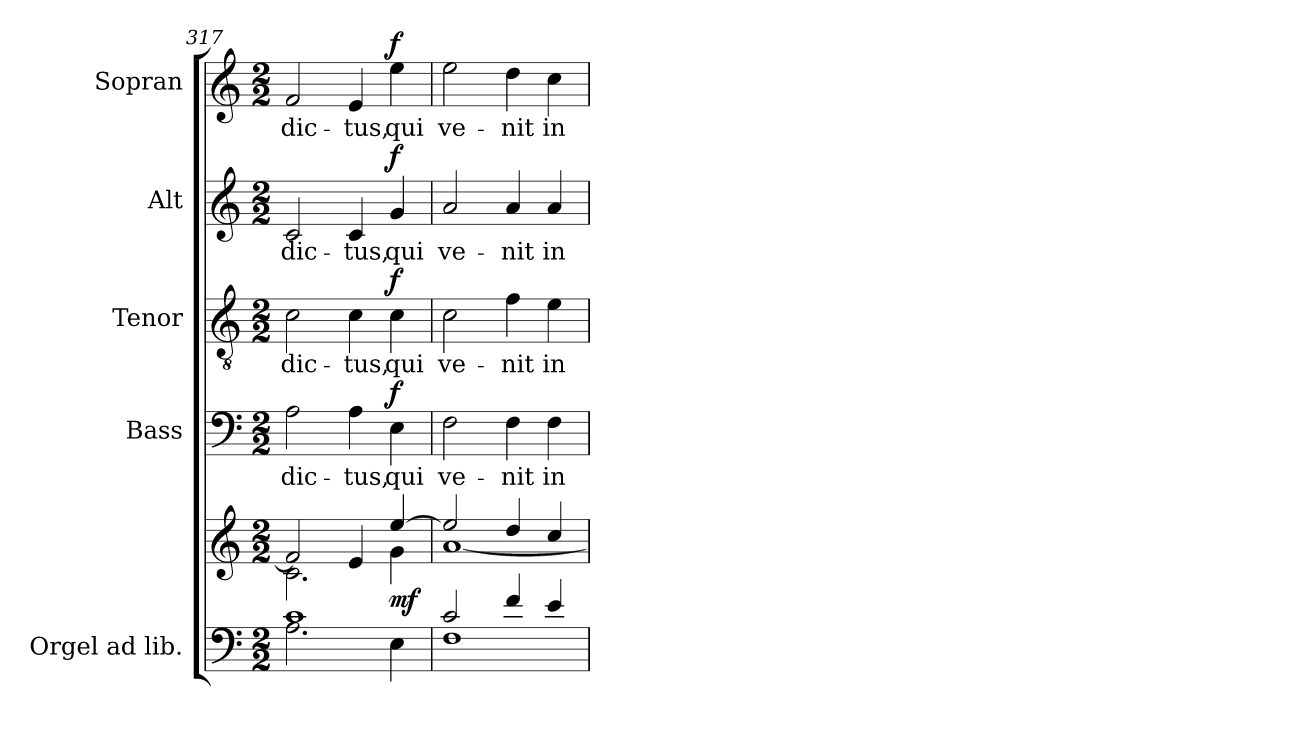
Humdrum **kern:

**kern	**kern	**dynam	**kern	**text	**dynam	**kern	**text	**dynam	**kern	**text	**dynam	**kern	**text	**dynam
*part5	*part5	*part5	*part4	*part4	*part4	*part3	*part3	*part3	*part2	*part2	*part2	*part1	*part1	*part1
*staff6	*staff5	*staff5/6	*staff4	*staff4	*staff4	*staff3	*staff3	*staff3	*staff2	*staff2	*staff2	*staff1	*staff1	*staff1
*I"Orgel ad lib.	*	*	*I"Bass	*	*	*I"Tenor	*	*	*I"Alt	*	*	*I"Sopran	*	*
*	*	*	*I'B.	*	*	*I'T.	*	*	*I'A.	*	*	*I'S.	*	*
*clefF4	*clefG2	*	*clefF4	*	*	*clefGv2	*	*	*clefG2	*	*	*clefG2	*	*
*k[]	*k[]	*	*k[]	*	*	*k[]	*	*	*k[]	*	*	*k[]	*	*
*C:	*C:	*	*C:	*	*	*C:	*	*	*C:	*	*	*C:	*	*
*M2/2	*M2/2	*	*M2/2	*	*	*M2/2	*	*	*M2/2	*	*	*M2/2	*	*
=317	=317	=317	=317	=317	=317	=317	=317	=317	=317	=317	=317	=317	=317	=317
*^	*^	*	*	*	*	*	*	*	*	*	*	*	*	*
!	!	!	!	!	!	!LO:LY:b	!	!	!LO:LY:b	!	!	!LO:LY:b	!	!	!LO:LY:b	!
1c	2.A\	2f/]	2.c\	.	2A\	-dic-	.	2c\	-dic-	.	2c/	-dic-	.	2f/	-dic-	.
!	!	!	!	!	!	!LO:LY:b	!	!	!LO:LY:b	!	!	!LO:LY:b	!	!	!LO:LY:b	!
.	.	4e/	.	.	4A\	-tus,	.	4c\	-tus,	.	4c/	-tus,	.	4e/	-tus,	.
!	!	!	!	!LO:DY:b	!	!LO:LY:b	!LO:DY:a	!	!LO:LY:b	!LO:DY:a	!	!LO:LY:b	!LO:DY:a	!	!LO:LY:b	!LO:DY:a
.	4E\	[>4ee/	4g\	mf	4E\	qui	f	4c\	qui	f	4g/	qui	f	4ee\	qui	f
=318	=318	=318	=318	=318	=318	=318	=318	=318	=318	=318	=318	=318	=318	=318	=318	=318
!	!	!	!	!	!	!LO:LY:b	!	!	!LO:LY:b	!	!	!LO:LY:b	!	!	!LO:LY:b	!
2c/	1F	2ee/]	[<1a	.	2F\	ve-	.	2c\	ve-	.	2a/	ve-	.	2ee\	ve-	.
!	!	!	!	!	!	!LO:LY:b	!	!	!LO:LY:b	!	!	!LO:LY:b	!	!	!LO:LY:b	!
4f/	.	4dd/	.	.	4F\	-nit	.	4f\	-nit	.	4a/	-nit	.	4dd\	-nit	.
!	!	!	!	!	!	!LO:LY:b	!	!	!LO:LY:b	!	!	!LO:LY:b	!	!	!LO:LY:b	!
4e/	.	4cc/	.	.	4F\	in	.	4e\	in	.	4a/	in	.	4cc\	in	.
*v	*v	*	*	*	*	*	*	*	*	*	*	*	*	*	*	*
*	*v	*v	*	*	*	*	*	*	*	*	*	*	*	*	*
=	=	=	=	=	=	=	=	=	=	=	=	=	=	=
*-	*-	*-	*-	*-	*-	*-	*-	*-	*-	*-	*-	*-	*-	*-
